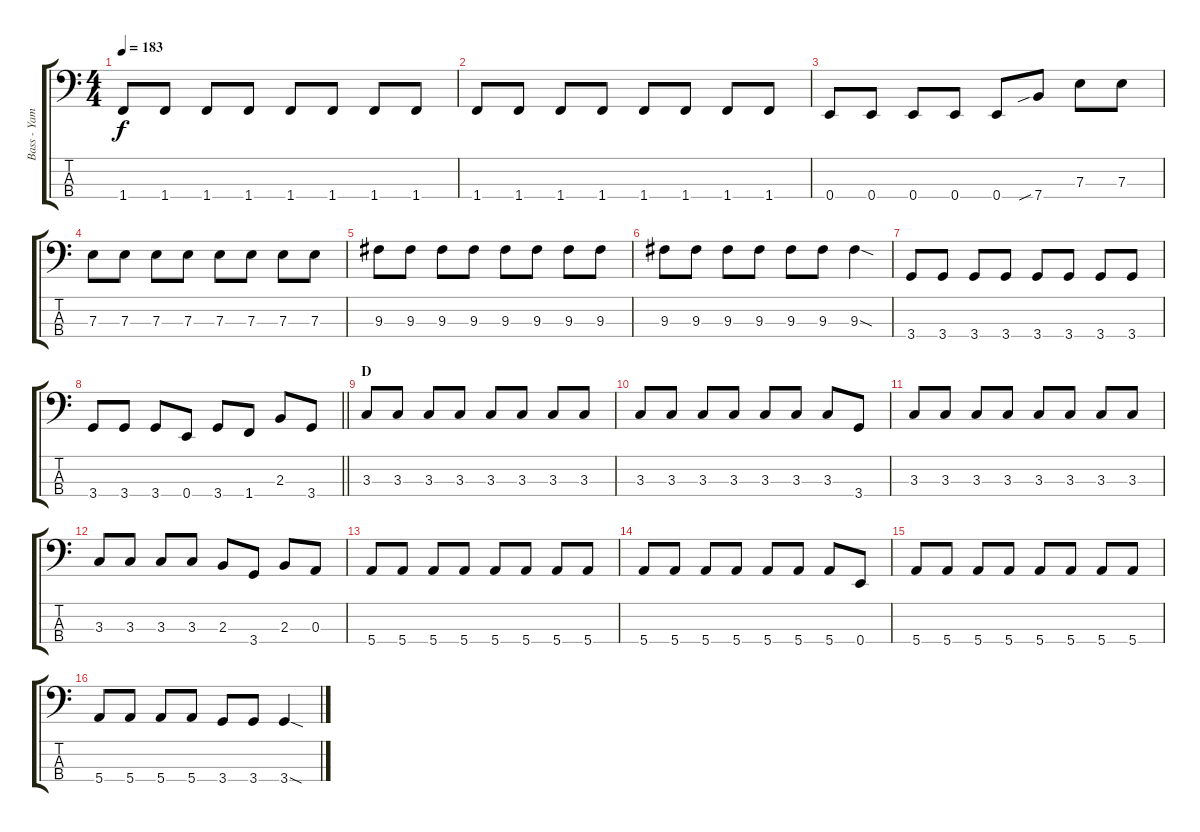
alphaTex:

\track ("Bass - Yamada" "Bass - Yam") {instrument electricbasspick}
\staff {score tabs}
\tuning (G2 D2 A1 E1) {hide}
\ts (4 4)
\tempo 183
\clef f4
\ks c
1.4.8{dy f} 1.4.8 1.4.8 1.4.8 1.4.8 1.4.8 1.4.8 1.4.8 |
1.4.8 1.4.8 1.4.8 1.4.8 1.4.8 1.4.8 1.4.8 1.4.8 |
0.4.8 0.4.8 0.4.8 0.4.8 0.4.8 7.4{sib}.8 7.3.8 7.3.8 |
7.3.8 7.3.8 7.3.8 7.3.8 7.3.8 7.3.8 7.3.8 7.3.8 |
9.3.8 9.3.8 9.3.8 9.3.8 9.3.8 9.3.8 9.3.8 9.3.8 |
9.3.8 9.3.8 9.3.8 9.3.8 9.3.8 9.3.8 9.3{sod}.4 |
3.4.8 3.4.8 3.4.8 3.4.8 3.4.8 3.4.8 3.4.8 3.4.8 |
\barLineRight lightlight
3.4.8 3.4.8 3.4.8 0.4.8 3.4.8 1.4.8 2.3.8 3.4.8 |
\section ("" "D")
3.3.8 3.3.8 3.3.8 3.3.8 3.3.8 3.3.8 3.3.8 3.3.8 |
3.3.8 3.3.8 3.3.8 3.3.8 3.3.8 3.3.8 3.3.8 3.4.8 |
3.3.8 3.3.8 3.3.8 3.3.8 3.3.8 3.3.8 3.3.8 3.3.8 |
3.3.8 3.3.8 3.3.8 3.3.8 2.3.8 3.4.8 2.3.8 0.3.8 |
5.4.8 5.4.8 5.4.8 5.4.8 5.4.8 5.4.8 5.4.8 5.4.8 |
5.4.8 5.4.8 5.4.8 5.4.8 5.4.8 5.4.8 5.4.8 0.4.8 |
5.4.8 5.4.8 5.4.8 5.4.8 5.4.8 5.4.8 5.4.8 5.4.8 |
5.4.8 5.4.8 5.4.8 5.4.8 3.4.8 3.4.8 3.4{sod}.4
